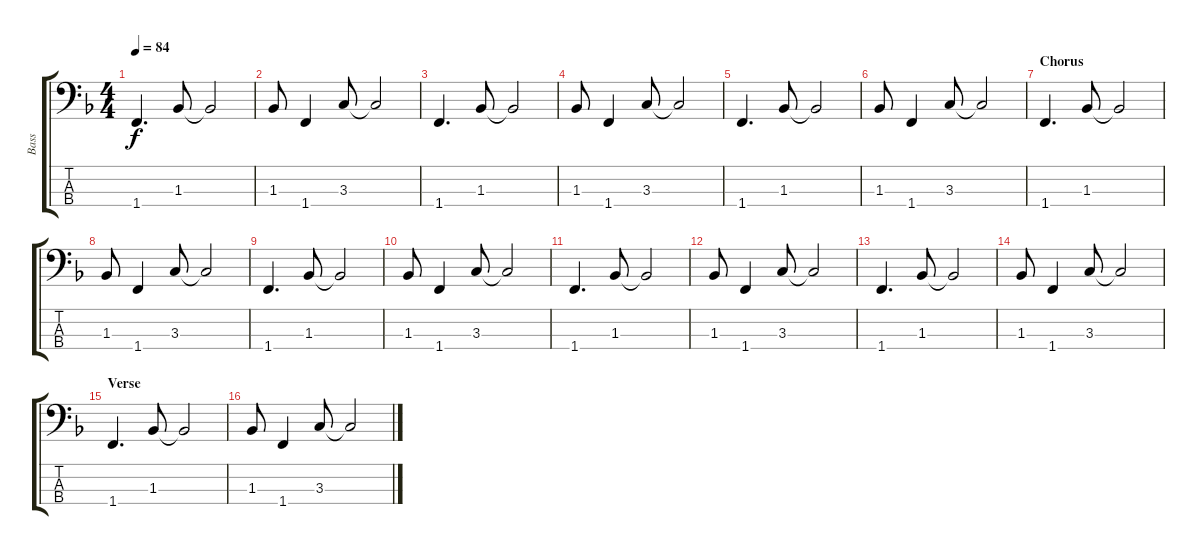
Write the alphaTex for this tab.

\track ("Bass" "Bass") {instrument electricbassfinger}
\staff {score tabs}
\tuning (G2 D2 A1 E1) {hide}
\ts (4 4)
\tempo 84
\clef f4
\ks f
1.4.4{d dy f} 1.3.8 1.3{t}.2 |
1.3.8 1.4.4 3.3.8 3.3{t}.2 |
1.4.4{d} 1.3.8 1.3{t}.2 |
1.3.8 1.4.4 3.3.8 3.3{t}.2 |
1.4.4{d} 1.3.8 1.3{t}.2 |
1.3.8 1.4.4 3.3.8 3.3{t}.2 |
\section ("" "Chorus")
1.4.4{d} 1.3.8 1.3{t}.2 |
1.3.8 1.4.4 3.3.8 3.3{t}.2 |
1.4.4{d} 1.3.8 1.3{t}.2 |
1.3.8 1.4.4 3.3.8 3.3{t}.2 |
1.4.4{d} 1.3.8 1.3{t}.2 |
1.3.8 1.4.4 3.3.8 3.3{t}.2 |
1.4.4{d} 1.3.8 1.3{t}.2 |
1.3.8 1.4.4 3.3.8 3.3{t}.2 |
\section ("" "Verse")
1.4.4{d} 1.3.8 1.3{t}.2 |
1.3.8 1.4.4 3.3.8 3.3{t}.2
